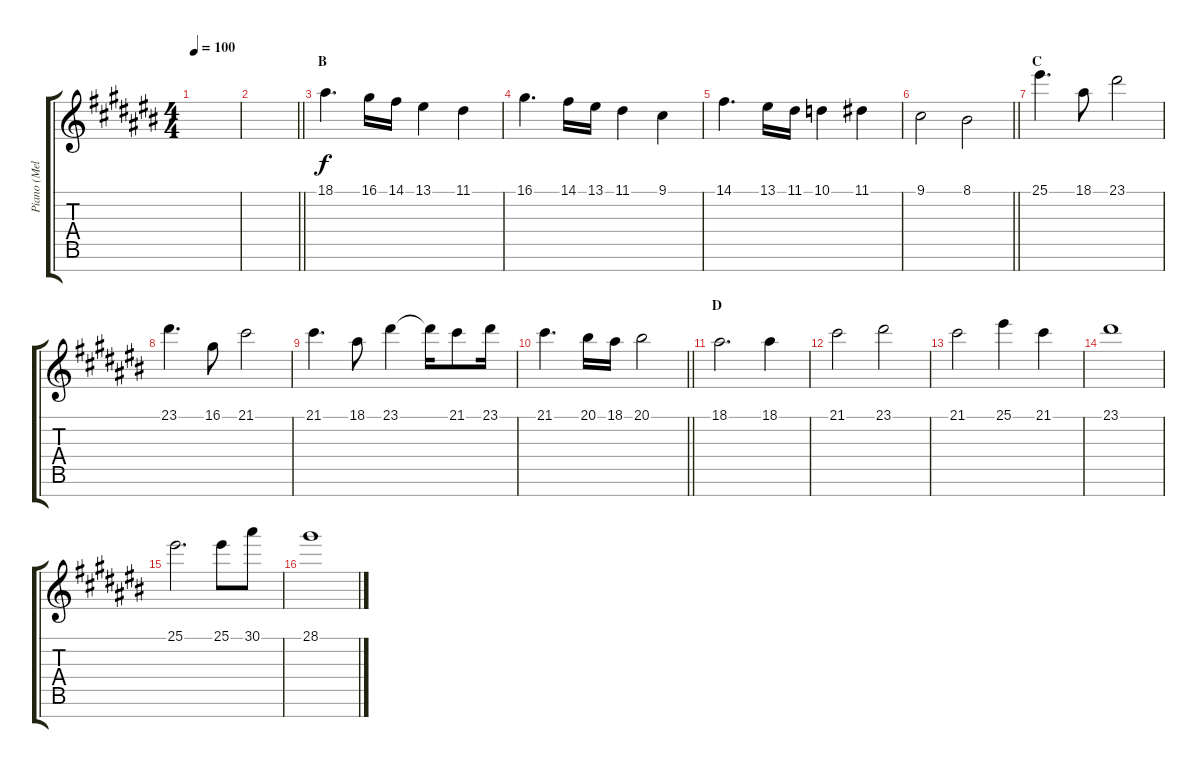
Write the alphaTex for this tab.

\track ("Piano (Melody)" "Piano (Mel") {instrument acousticgrandpiano}
\staff {score tabs}
\tuning (E4 B3 G3 D3 A2 E2 B1) {hide}
\ts (4 4)
\tempo 100
\clef g2
\ks c#
|
\barLineRight lightlight
|
\section ("" "B")
18.1.4{d} 16.1.16 14.1.16 13.1.4 11.1.4 |
16.1.4{d} 14.1.16 13.1.16 11.1.4 9.1.4 |
14.1.4{d} 13.1.16 11.1.16 10.1.4 11.1.4 |
\barLineRight lightlight
9.1.2 8.1.2 |
\section ("" "C")
25.1.4{d dy f} 18.1.8 23.1.2 |
23.1.4{d} 16.1.8 21.1.2 |
21.1.4{d} 18.1.8 23.1.4 23.1{t}.16 21.1.8 23.1.16 |
\barLineRight lightlight
21.1.4{d} 20.1.16 18.1.16 20.1.2 |
\section ("" "D")
18.1.2{d} 18.1.4 |
21.1.2 23.1.2 |
21.1.2 25.1.4 21.1.4 |
23.1.1 |
25.1.2{d} 25.1.8 30.1.8 |
28.1.1
